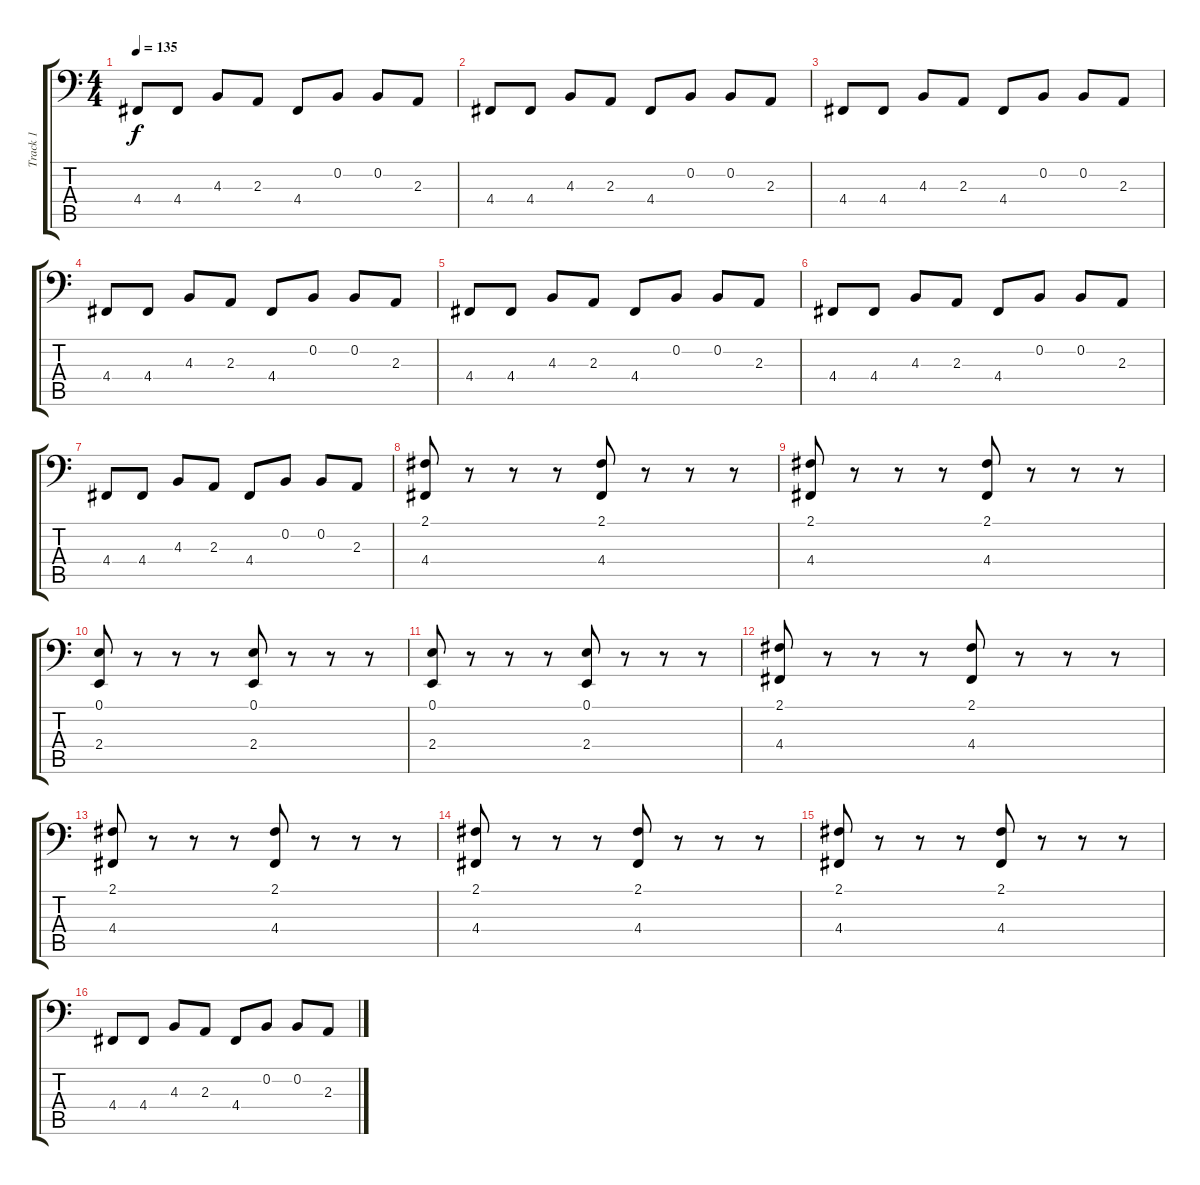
\track ("Track 1" "Track 1") {instrument lead8bassandlead}
\staff {score tabs}
\tuning (E3 B2 G2 D2 A1 E1) {hide}
\ts (4 4)
\tempo 135
\clef f4
\ks c
4.4.8{dy f} 4.4.8 4.3.8 2.3.8 4.4.8 0.2.8 0.2.8 2.3.8 |
4.4.8 4.4.8 4.3.8 2.3.8 4.4.8 0.2.8 0.2.8 2.3.8 |
4.4.8 4.4.8 4.3.8 2.3.8 4.4.8 0.2.8 0.2.8 2.3.8 |
4.4.8 4.4.8 4.3.8 2.3.8 4.4.8 0.2.8 0.2.8 2.3.8 |
4.4.8 4.4.8 4.3.8 2.3.8 4.4.8 0.2.8 0.2.8 2.3.8 |
4.4.8 4.4.8 4.3.8 2.3.8 4.4.8 0.2.8 0.2.8 2.3.8 |
4.4.8 4.4.8 4.3.8 2.3.8 4.4.8 0.2.8 0.2.8 2.3.8 |
(2.1 4.4).8 r.8 r.8 r.8 (2.1 4.4).8 r.8 r.8 r.8 |
(2.1 4.4).8 r.8 r.8 r.8 (2.1 4.4).8 r.8 r.8 r.8 |
(0.1 2.4).8 r.8 r.8 r.8 (0.1 2.4).8 r.8 r.8 r.8 |
(0.1 2.4).8 r.8 r.8 r.8 (0.1 2.4).8 r.8 r.8 r.8 |
(2.1 4.4).8 r.8 r.8 r.8 (2.1 4.4).8 r.8 r.8 r.8 |
(2.1 4.4).8 r.8 r.8 r.8 (2.1 4.4).8 r.8 r.8 r.8 |
(2.1 4.4).8 r.8 r.8 r.8 (2.1 4.4).8 r.8 r.8 r.8 |
(2.1 4.4).8 r.8 r.8 r.8 (2.1 4.4).8 r.8 r.8 r.8 |
4.4.8 4.4.8 4.3.8 2.3.8 4.4.8 0.2.8 0.2.8 2.3.8
